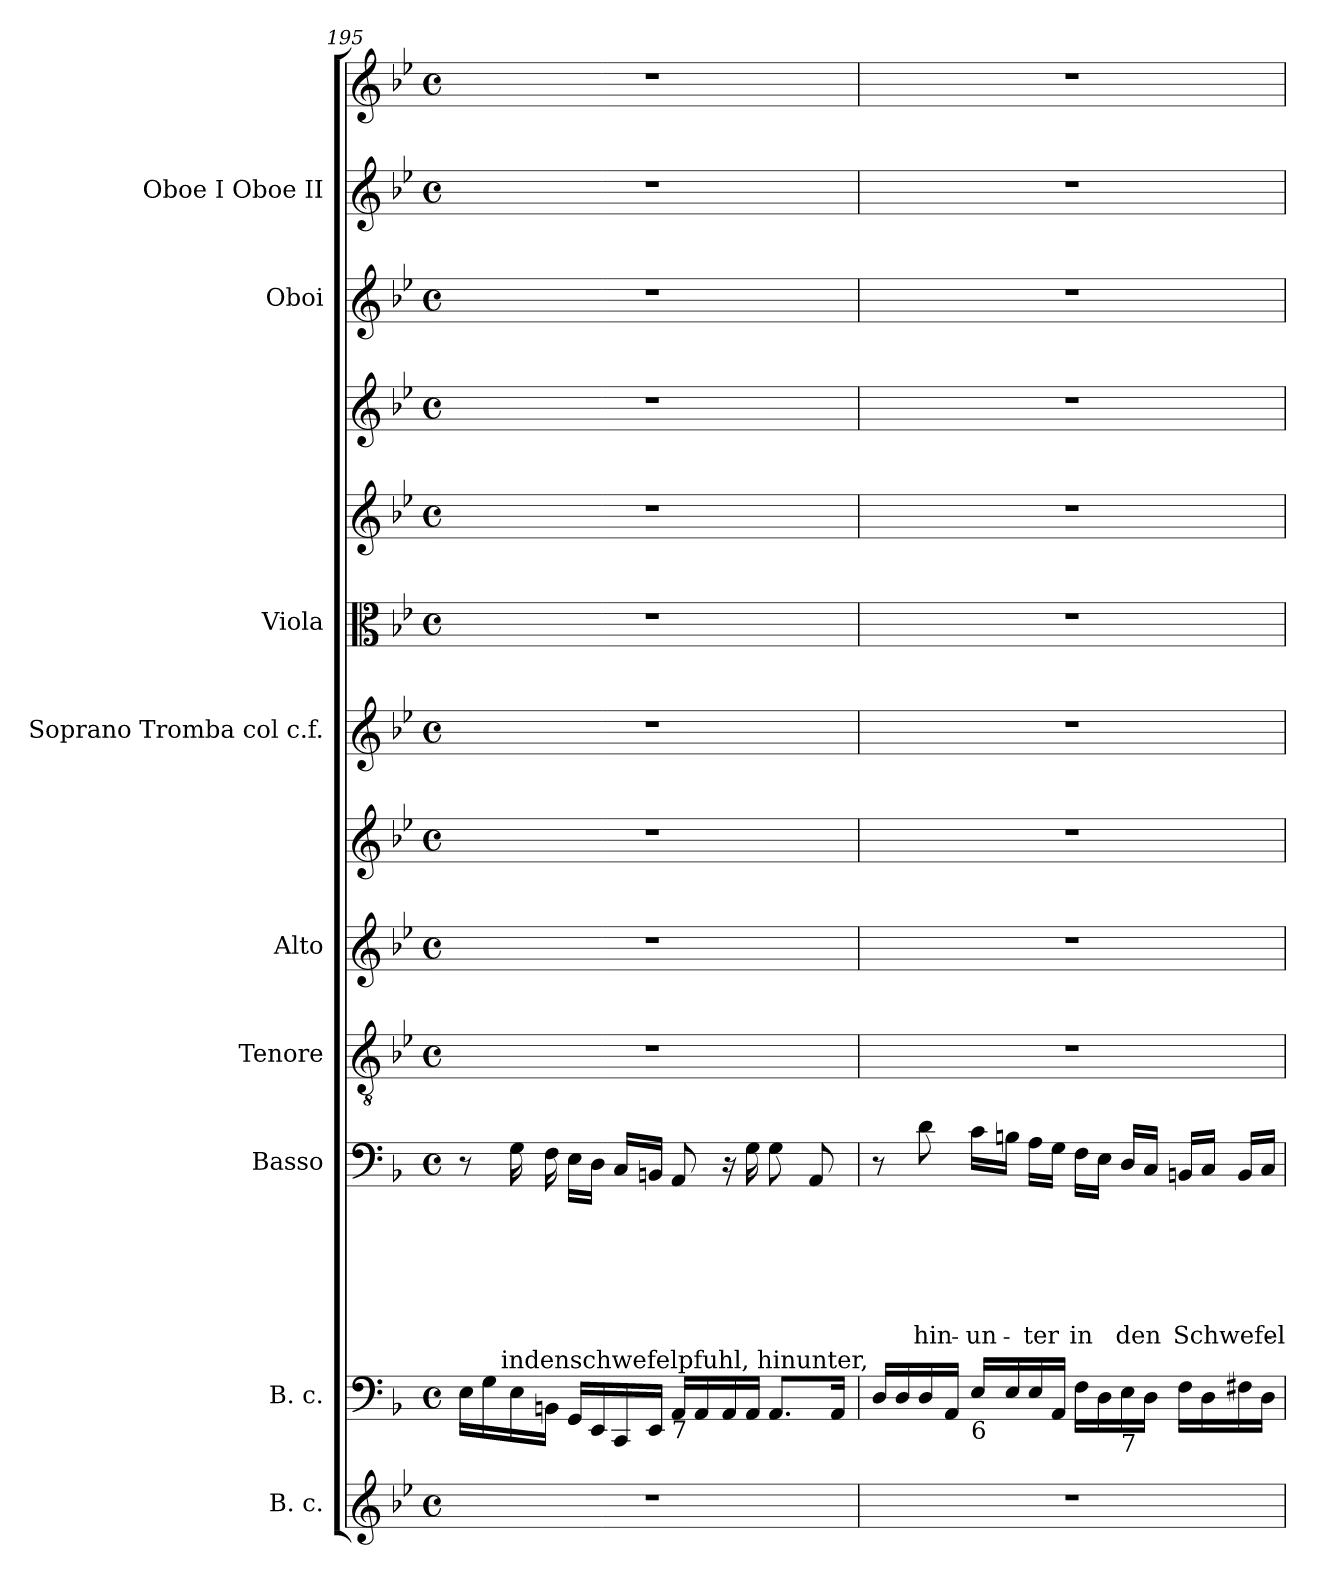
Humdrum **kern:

**kern	**kern	**kern	**text	**text	**text	**text	**text	**text	**kern	**kern	**kern	**kern	**kern	**kern	**kern	**kern	**kern	**kern
*part12	*part11	*part10	*part10	*part10	*part10	*part10	*part10	*part10	*part9	*part8	*part7	*part6	*part5	*part4	*part3	*part2	*part1	*part1
*staff13	*staff12	*staff11	*staff11	*staff11	*staff11	*staff11	*staff11	*staff11	*staff10	*staff9	*staff8	*staff7	*staff6	*staff5	*staff4	*staff3	*staff2	*staff1
*I"B. c.	*I"B. c.	*I"Basso	*	*	*	*	*	*	*I"Tenore	*I"Alto	*	*I"Soprano Tromba col c.f.	*I"Viola	*	*	*I"Oboi	*I"Oboe I Oboe II	*
*	*I'B. c.	*I'Basso	*	*	*	*	*	*	*I'Tenore	*I'Alto	*	*I'Soprano	*I'Viola	*	*	*	*I'Ob	*
*clefG2	*clefF4	*clefF4	*	*	*	*	*	*	*clefGv2	*clefG2	*clefG2	*clefG2	*clefC3	*clefG2	*clefG2	*clefG2	*clefG2	*clefG2
*k[b-e-]	*k[b-]	*k[b-]	*	*	*	*	*	*	*k[b-e-]	*k[b-e-]	*k[b-e-]	*k[b-e-]	*k[b-e-]	*k[b-e-]	*k[b-e-]	*k[b-e-]	*k[b-e-]	*k[b-e-]
*B-:	*F:	*F:	*	*	*	*	*	*	*B-:	*B-:	*B-:	*B-:	*B-:	*B-:	*B-:	*B-:	*B-:	*B-:
*M4/4	*M4/4	*M4/4	*	*	*	*	*	*	*M4/4	*M4/4	*M4/4	*M4/4	*M4/4	*M4/4	*M4/4	*M4/4	*M4/4	*M4/4
*met(c)	*met(c)	*met(c)	*	*	*	*	*	*	*met(c)	*met(c)	*met(c)	*met(c)	*met(c)	*met(c)	*met(c)	*met(c)	*met(c)	*met(c)
=195	=195	=195	=195	=195	=195	=195	=195	=195	=195	=195	=195	=195	=195	=195	=195	=195	=195	=195
*	*^	*	*	*	*	*	*	*	*	*	*	*	*	*	*	*	*	*
1r	16E>\LL	16..ryy	8r	.	.	.	.	.	.	1r	1r	1r	1r	1r	1r	1r	1r	1r	1r
.	16G\	.	.	.	.	.	.	.	.	.	.	.	.	.	.	.	.	.	.
!	!	!LO:TX:a:t=indenschwefelpfuhl, hinunter,	!	!	!	!	!	!	!	!	!	!	!	!	!	!	!	!	!
.	.	2ryy	.	.	.	.	.	.	.	.	.	.	.	.	.	.	.	.	.
.	16E\	.	16G\	.	.	.	.	.	.	.	.	.	.	.	.	.	.	.	.
.	16BBn\JJ	.	16F\	.	.	.	.	.	.	.	.	.	.	.	.	.	.	.	.
.	16GG</LL	.	16E\LL	.	.	.	.	.	.	.	.	.	.	.	.	.	.	.	.
.	16EE/	.	16D\JJ	.	.	.	.	.	.	.	.	.	.	.	.	.	.	.	.
.	16CC/	.	16C/LL	.	.	.	.	.	.	.	.	.	.	.	.	.	.	.	.
.	16EE/JJ	.	16BBn/JJ	.	.	.	.	.	.	.	.	.	.	.	.	.	.	.	.
!	!LO:TX:b:t=7	!	!	!	!	!	!	!	!	!	!	!	!	!	!	!	!	!	!
.	16AA/LL	.	8AA/	.	.	.	.	.	.	.	.	.	.	.	.	.	.	.	.
.	16AA/	.	.	.	.	.	.	.	.	.	.	.	.	.	.	.	.	.	.
.	.	4ryy	.	.	.	.	.	.	.	.	.	.	.	.	.	.	.	.	.
.	16AA/	.	16rC	.	.	.	.	.	.	.	.	.	.	.	.	.	.	.	.
.	16AA/JJ	.	16G\	.	.	.	.	.	.	.	.	.	.	.	.	.	.	.	.
.	8.AA/L	.	8G\	.	.	.	.	.	.	.	.	.	.	.	.	.	.	.	.
.	.	8ryy	.	.	.	.	.	.	.	.	.	.	.	.	.	.	.	.	.
.	.	.	8AA/	.	.	.	.	.	.	.	.	.	.	.	.	.	.	.	.
.	16AA/Jk	.	.	.	.	.	.	.	.	.	.	.	.	.	.	.	.	.	.
.	.	64ryy	.	.	.	.	.	.	.	.	.	.	.	.	.	.	.	.	.
*	*v	*v	*	*	*	*	*	*	*	*	*	*	*	*	*	*	*	*	*
!!LO:LB:g=z
=196	=196	=196	=196	=196	=196	=196	=196	=196	=196	=196	=196	=196	=196	=196	=196	=196	=196	=196
1r	16D/LL	8r	.	.	.	.	.	.	1r	1r	1r	1r	1r	1r	1r	1r	1r	1r
.	16D/	.	.	.	.	.	.	.	.	.	.	.	.	.	.	.	.	.
!	!	!	!	!	!	!	!	!LO:LY:b	!	!	!	!	!	!	!	!	!	!
.	16D/	8d\	.	.	.	.	.	hin-	.	.	.	.	.	.	.	.	.	.
.	16AA/JJ	.	.	.	.	.	.	.	.	.	.	.	.	.	.	.	.	.
!	!LO:TX:b:t=6	!	!	!	!	!	!	!	!	!	!	!	!	!	!	!	!	!
!	!	!	!	!	!	!	!	!LO:LY:b	!	!	!	!	!	!	!	!	!	!
.	16E/LL	16c\LL	.	.	.	.	.	-un-	.	.	.	.	.	.	.	.	.	.
.	16E/	16Bn\JJ	.	.	.	.	.	.	.	.	.	.	.	.	.	.	.	.
!	!	!	!	!	!	!	!	!LO:LY:b	!	!	!	!	!	!	!	!	!	!
.	16E/	16A\LL	.	.	.	.	.	-ter	.	.	.	.	.	.	.	.	.	.
.	16AA/JJ	16G\JJ	.	.	.	.	.	.	.	.	.	.	.	.	.	.	.	.
!	!	!	!	!	!	!	!	!LO:LY:b	!	!	!	!	!	!	!	!	!	!
.	16F\LL	16F\LL	.	.	.	.	.	in	.	.	.	.	.	.	.	.	.	.
.	16D\	16E\JJ	.	.	.	.	.	.	.	.	.	.	.	.	.	.	.	.
!	!LO:TX:b:t=7	!	!	!	!	!	!	!	!	!	!	!	!	!	!	!	!	!
!	!	!	!	!	!	!	!	!LO:LY:b	!	!	!	!	!	!	!	!	!	!
.	16E\	16D/LL	.	.	.	.	.	den	.	.	.	.	.	.	.	.	.	.
.	16D\JJ	16C/JJ	.	.	.	.	.	.	.	.	.	.	.	.	.	.	.	.
!	!	!	!	!	!	!	!	!LO:LY:b	!	!	!	!	!	!	!	!	!	!
.	16F>\LL	16BBn/LL	.	.	.	.	.	Schwefel-	.	.	.	.	.	.	.	.	.	.
.	16D\	16C/JJ	.	.	.	.	.	.	.	.	.	.	.	.	.	.	.	.
.	16F#X>\	16BB/LL	.	.	.	.	.	.	.	.	.	.	.	.	.	.	.	.
.	16D\JJ	16C/JJ	.	.	.	.	.	.	.	.	.	.	.	.	.	.	.	.
=	=	=	=	=	=	=	=	=	=	=	=	=	=	=	=	=	=	=
*-	*-	*-	*-	*-	*-	*-	*-	*-	*-	*-	*-	*-	*-	*-	*-	*-	*-	*-
